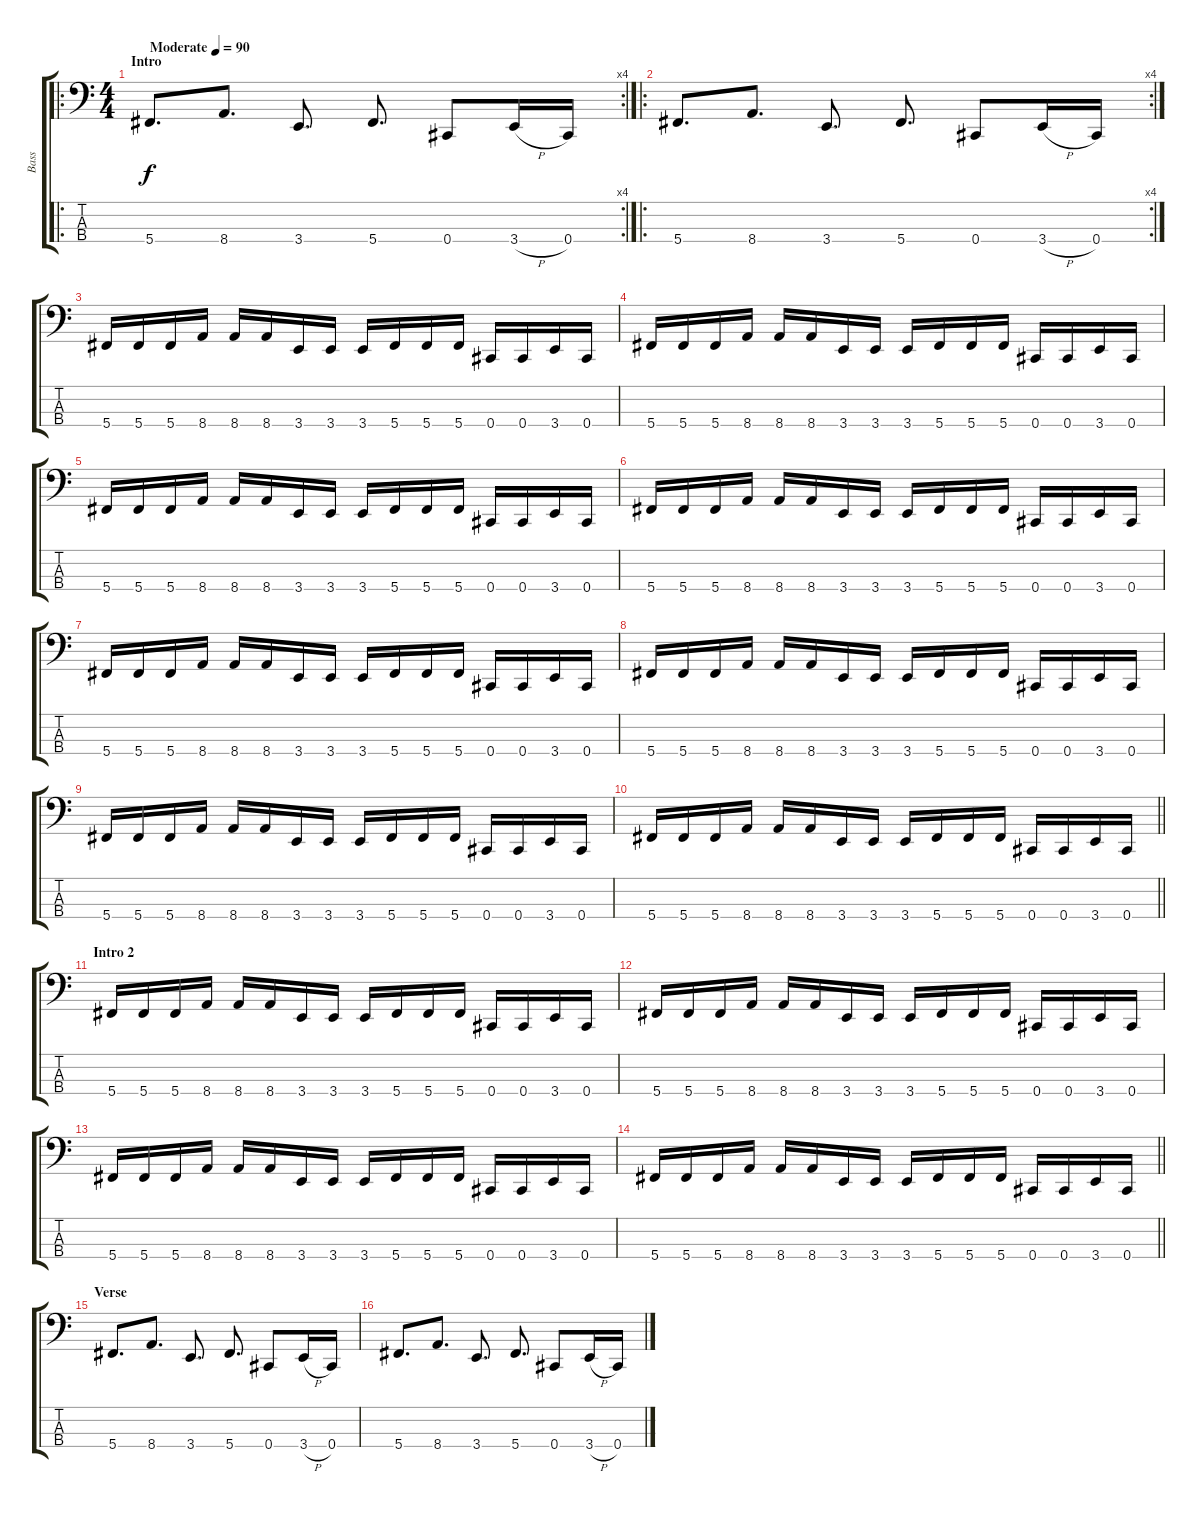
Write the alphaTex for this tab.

\track ("Bass" "Bass") {instrument electricbasspick}
\staff {score tabs}
\tuning (Gb2 Db2 Ab1 Db1) {hide}
\ro
\rc 4
\ts (4 4)
\section ("" "Intro")
\tempo (90 "Moderate")
\clef f4
\ks c
5.4.8{d dy f instrument electricbasspick} 8.4.8{d} 3.4.8{d} 5.4.8{d} 0.4.8 3.4{h}.16 0.4.16 |
\ro
\rc 4
5.4.8{d} 8.4.8{d} 3.4.8{d} 5.4.8{d} 0.4.8 3.4{h}.16 0.4.16 |
5.4.16 5.4.16 5.4.16 8.4.16 8.4.16 8.4.16 3.4.16 3.4.16 3.4.16 5.4.16 5.4.16 5.4.16 0.4.16 0.4.16 3.4.16 0.4.16 |
5.4.16 5.4.16 5.4.16 8.4.16 8.4.16 8.4.16 3.4.16 3.4.16 3.4.16 5.4.16 5.4.16 5.4.16 0.4.16 0.4.16 3.4.16 0.4.16 |
5.4.16 5.4.16 5.4.16 8.4.16 8.4.16 8.4.16 3.4.16 3.4.16 3.4.16 5.4.16 5.4.16 5.4.16 0.4.16 0.4.16 3.4.16 0.4.16 |
5.4.16 5.4.16 5.4.16 8.4.16 8.4.16 8.4.16 3.4.16 3.4.16 3.4.16 5.4.16 5.4.16 5.4.16 0.4.16 0.4.16 3.4.16 0.4.16 |
5.4.16 5.4.16 5.4.16 8.4.16 8.4.16 8.4.16 3.4.16 3.4.16 3.4.16 5.4.16 5.4.16 5.4.16 0.4.16 0.4.16 3.4.16 0.4.16 |
5.4.16 5.4.16 5.4.16 8.4.16 8.4.16 8.4.16 3.4.16 3.4.16 3.4.16 5.4.16 5.4.16 5.4.16 0.4.16 0.4.16 3.4.16 0.4.16 |
5.4.16 5.4.16 5.4.16 8.4.16 8.4.16 8.4.16 3.4.16 3.4.16 3.4.16 5.4.16 5.4.16 5.4.16 0.4.16 0.4.16 3.4.16 0.4.16 |
\barLineRight lightlight
5.4.16 5.4.16 5.4.16 8.4.16 8.4.16 8.4.16 3.4.16 3.4.16 3.4.16 5.4.16 5.4.16 5.4.16 0.4.16 0.4.16 3.4.16 0.4.16 |
\section ("" "Intro 2")
5.4.16 5.4.16 5.4.16 8.4.16 8.4.16 8.4.16 3.4.16 3.4.16 3.4.16 5.4.16 5.4.16 5.4.16 0.4.16 0.4.16 3.4.16 0.4.16 |
5.4.16 5.4.16 5.4.16 8.4.16 8.4.16 8.4.16 3.4.16 3.4.16 3.4.16 5.4.16 5.4.16 5.4.16 0.4.16 0.4.16 3.4.16 0.4.16 |
5.4.16 5.4.16 5.4.16 8.4.16 8.4.16 8.4.16 3.4.16 3.4.16 3.4.16 5.4.16 5.4.16 5.4.16 0.4.16 0.4.16 3.4.16 0.4.16 |
\barLineRight lightlight
5.4.16 5.4.16 5.4.16 8.4.16 8.4.16 8.4.16 3.4.16 3.4.16 3.4.16 5.4.16 5.4.16 5.4.16 0.4.16 0.4.16 3.4.16 0.4.16 |
\section ("" "Verse")
5.4.8{d} 8.4.8{d} 3.4.8{d} 5.4.8{d} 0.4.8 3.4{h}.16 0.4.16 |
5.4.8{d} 8.4.8{d} 3.4.8{d} 5.4.8{d} 0.4.8 3.4{h}.16 0.4.16
